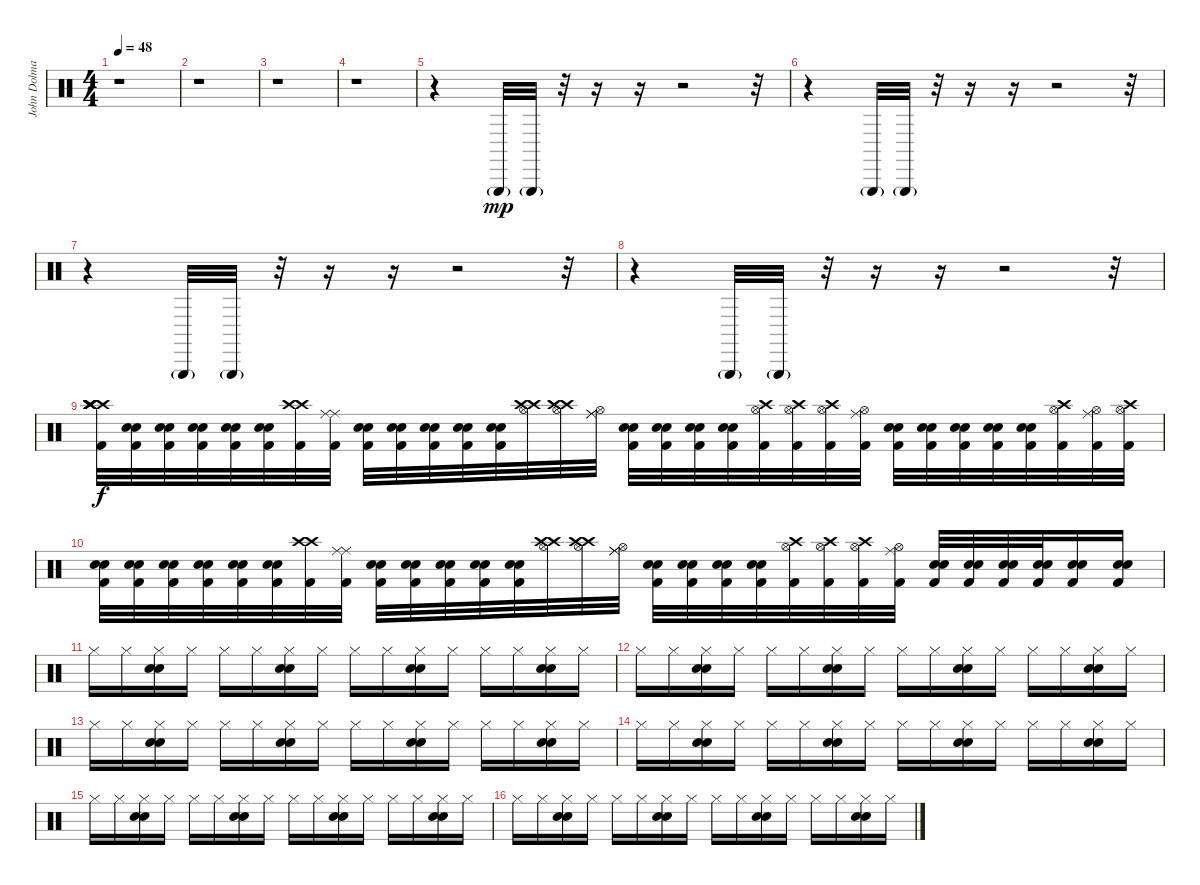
\track ("John Dolmayan: Drums" "John Dolma") {instrument percussion}
\staff {score}
\articulation defaults
\ts (4 4)
\tempo 48
\clef neutral
\ks c
r.1{dy mp} |
r.1 |
r.1 |
r.1 |
r.4 "Triangle (hit)"{g}.32 "Triangle (hit)"{g}.32 r.32 r.16 r.16 r.2 r.32 |
r.4 "Triangle (hit)"{g}.32 "Triangle (hit)"{g}.32 r.32 r.16 r.16 r.2 r.32 |
r.4 "Triangle (hit)"{g}.32 "Triangle (hit)"{g}.32 r.32 r.16 r.16 r.2 r.32 |
r.4 "Triangle (hit)"{g}.32 "Triangle (hit)"{g}.32 r.32 r.16 r.16 r.2 r.32 |
("Crash high (hit)" "Crash high (hit)" "Kick (hit) 2" "Crash high (hit)" "Crash high (hit)" "Crash high (hit)").32{dy f} ("Snare (hit) 2" "Snare (hit) 2" "Kick (hit) 2").32 ("Snare (hit) 2" "Snare (hit) 2" "Kick (hit) 2").32 ("Snare (hit) 2" "Snare (hit) 2" "Kick (hit) 2").32 ("Snare (hit) 2" "Snare (hit) 2" "Kick (hit) 2").32 ("Snare (hit) 2" "Snare (hit) 2" "Kick (hit) 2").32 ("Crash high (hit)" "Crash high (hit)" "Kick (hit) 2").32 ("Ride (middle)" "Ride (middle)" "Kick (hit) 2").32 ("Snare (hit) 2" "Snare (hit) 2" "Kick (hit) 2").32 ("Snare (hit) 2" "Snare (hit) 2" "Kick (hit) 2").32 ("Snare (hit) 2" "Snare (hit) 2" "Kick (hit) 2").32 ("Snare (hit) 2" "Snare (hit) 2" "Kick (hit) 2").32 ("Snare (hit) 2" "Snare (hit) 2" "Kick (hit) 2").32 ("Crash high (hit)" "Crash high (hit)" "Hi-Hat (open)").32 ("Crash high (hit)" "Crash high (hit)" "Hi-Hat (open)").32 ("Ride (middle)" "Ride (middle)" "Hi-Hat (open)").32 ("Snare (hit) 2" "Snare (hit) 2" "Kick (hit) 2").32 ("Snare (hit) 2" "Snare (hit) 2" "Kick (hit) 2").32 ("Snare (hit) 2" "Snare (hit) 2" "Kick (hit) 2").32 ("Snare (hit) 2" "Snare (hit) 2" "Kick (hit) 2").32 ("Crash high (hit)" "Hi-Hat (open)" "Kick (hit) 2").32 ("Crash high (hit)" "Hi-Hat (open)" "Kick (hit) 2").32 ("Crash high (hit)" "Hi-Hat (open)" "Kick (hit) 2").32 ("Ride (middle)" "Hi-Hat (open)" "Kick (hit) 2").32 ("Snare (hit) 2" "Snare (hit) 2" "Kick (hit) 2").32 ("Snare (hit) 2" "Snare (hit) 2" "Kick (hit) 2").32 ("Snare (hit) 2" "Snare (hit) 2" "Kick (hit) 2").32 ("Snare (hit) 2" "Snare (hit) 2" "Kick (hit) 2").32 ("Snare (hit) 2" "Snare (hit) 2" "Kick (hit) 2").32 ("Crash high (hit)" "Hi-Hat (open)" "Kick (hit) 2").32 ("Ride (middle)" "Hi-Hat (open)" "Kick (hit) 2").32 ("Crash high (hit)" "Hi-Hat (open)" "Kick (hit) 2").32 |
("Snare (hit) 2" "Snare (hit) 2" "Kick (hit) 2").32 ("Snare (hit) 2" "Snare (hit) 2" "Kick (hit) 2").32 ("Snare (hit) 2" "Snare (hit) 2" "Kick (hit) 2").32 ("Snare (hit) 2" "Snare (hit) 2" "Kick (hit) 2").32 ("Snare (hit) 2" "Snare (hit) 2" "Kick (hit) 2").32 ("Snare (hit) 2" "Snare (hit) 2" "Kick (hit) 2").32 ("Crash high (hit)" "Crash high (hit)" "Kick (hit) 2").32 ("Ride (middle)" "Ride (middle)" "Kick (hit) 2").32 ("Snare (hit) 2" "Snare (hit) 2" "Kick (hit) 2").32 ("Snare (hit) 2" "Snare (hit) 2" "Kick (hit) 2").32 ("Snare (hit) 2" "Snare (hit) 2" "Kick (hit) 2").32 ("Snare (hit) 2" "Snare (hit) 2" "Kick (hit) 2").32 ("Snare (hit) 2" "Snare (hit) 2" "Kick (hit) 2").32 ("Crash high (hit)" "Crash high (hit)" "Hi-Hat (open)").32 ("Crash high (hit)" "Crash high (hit)" "Hi-Hat (open)").32 ("Ride (middle)" "Ride (middle)" "Hi-Hat (open)").32 ("Snare (hit) 2" "Snare (hit) 2" "Kick (hit) 2").32 ("Snare (hit) 2" "Snare (hit) 2" "Kick (hit) 2").32 ("Snare (hit) 2" "Snare (hit) 2" "Kick (hit) 2").32 ("Snare (hit) 2" "Snare (hit) 2" "Kick (hit) 2").32 ("Crash high (hit)" "Hi-Hat (open)" "Kick (hit) 2").32 ("Crash high (hit)" "Hi-Hat (open)" "Kick (hit) 2").32 ("Crash high (hit)" "Hi-Hat (open)" "Kick (hit) 2").32 ("Ride (middle)" "Hi-Hat (open)" "Kick (hit) 2").32 ("Snare (hit) 2" "Snare (hit) 2" "Kick (hit) 2").32 ("Snare (hit) 2" "Snare (hit) 2" "Kick (hit) 2").32 ("Snare (hit) 2" "Snare (hit) 2" "Kick (hit) 2").32 ("Snare (hit) 2" "Snare (hit) 2" "Kick (hit) 2").32 ("Snare (hit) 2" "Snare (hit) 2" "Kick (hit) 2").16 ("Snare (hit) 2" "Snare (hit) 2" "Kick (hit) 2").16 |
"Hi-Hat (closed)".16 "Hi-Hat (closed)".16 ("Hi-Hat (closed)" "Snare (hit) 2" "Snare (hit) 2").16 "Hi-Hat (closed)".16 "Hi-Hat (closed)".16 "Hi-Hat (closed)".16 ("Hi-Hat (closed)" "Snare (hit) 2" "Snare (hit) 2").16 "Hi-Hat (closed)".16 "Hi-Hat (closed)".16 "Hi-Hat (closed)".16 ("Hi-Hat (closed)" "Snare (hit) 2" "Snare (hit) 2").16 "Hi-Hat (closed)".16 "Hi-Hat (closed)".16 "Hi-Hat (closed)".16 ("Hi-Hat (closed)" "Snare (hit) 2" "Snare (hit) 2").16 "Hi-Hat (closed)".16 |
"Hi-Hat (closed)".16 "Hi-Hat (closed)".16 ("Hi-Hat (closed)" "Snare (hit) 2" "Snare (hit) 2").16 "Hi-Hat (closed)".16 "Hi-Hat (closed)".16 "Hi-Hat (closed)".16 ("Hi-Hat (closed)" "Snare (hit) 2" "Snare (hit) 2").16 "Hi-Hat (closed)".16 "Hi-Hat (closed)".16 "Hi-Hat (closed)".16 ("Hi-Hat (closed)" "Snare (hit) 2" "Snare (hit) 2").16 "Hi-Hat (closed)".16 "Hi-Hat (closed)".16 "Hi-Hat (closed)".16 ("Hi-Hat (closed)" "Snare (hit) 2" "Snare (hit) 2").16 "Hi-Hat (closed)".16 |
"Hi-Hat (closed)".16 "Hi-Hat (closed)".16 ("Hi-Hat (closed)" "Snare (hit) 2" "Snare (hit) 2").16 "Hi-Hat (closed)".16 "Hi-Hat (closed)".16 "Hi-Hat (closed)".16 ("Hi-Hat (closed)" "Snare (hit) 2" "Snare (hit) 2").16 "Hi-Hat (closed)".16 "Hi-Hat (closed)".16 "Hi-Hat (closed)".16 ("Hi-Hat (closed)" "Snare (hit) 2" "Snare (hit) 2").16 "Hi-Hat (closed)".16 "Hi-Hat (closed)".16 "Hi-Hat (closed)".16 ("Hi-Hat (closed)" "Snare (hit) 2" "Snare (hit) 2").16 "Hi-Hat (closed)".16 |
"Hi-Hat (closed)".16 "Hi-Hat (closed)".16 ("Hi-Hat (closed)" "Snare (hit) 2" "Snare (hit) 2").16 "Hi-Hat (closed)".16 "Hi-Hat (closed)".16 "Hi-Hat (closed)".16 ("Hi-Hat (closed)" "Snare (hit) 2" "Snare (hit) 2").16 "Hi-Hat (closed)".16 "Hi-Hat (closed)".16 "Hi-Hat (closed)".16 ("Hi-Hat (closed)" "Snare (hit) 2" "Snare (hit) 2").16 "Hi-Hat (closed)".16 "Hi-Hat (closed)".16 "Hi-Hat (closed)".16 ("Hi-Hat (closed)" "Snare (hit) 2" "Snare (hit) 2").16 "Hi-Hat (closed)".16 |
"Hi-Hat (closed)".16 "Hi-Hat (closed)".16 ("Hi-Hat (closed)" "Snare (hit) 2" "Snare (hit) 2").16 "Hi-Hat (closed)".16 "Hi-Hat (closed)".16 "Hi-Hat (closed)".16 ("Hi-Hat (closed)" "Snare (hit) 2" "Snare (hit) 2").16 "Hi-Hat (closed)".16 "Hi-Hat (closed)".16 "Hi-Hat (closed)".16 ("Hi-Hat (closed)" "Snare (hit) 2" "Snare (hit) 2").16 "Hi-Hat (closed)".16 "Hi-Hat (closed)".16 "Hi-Hat (closed)".16 ("Hi-Hat (closed)" "Snare (hit) 2" "Snare (hit) 2").16 "Hi-Hat (closed)".16 |
"Hi-Hat (closed)".16 "Hi-Hat (closed)".16 ("Hi-Hat (closed)" "Snare (hit) 2" "Snare (hit) 2").16 "Hi-Hat (closed)".16 "Hi-Hat (closed)".16 "Hi-Hat (closed)".16 ("Hi-Hat (closed)" "Snare (hit) 2" "Snare (hit) 2").16 "Hi-Hat (closed)".16 "Hi-Hat (closed)".16 "Hi-Hat (closed)".16 ("Hi-Hat (closed)" "Snare (hit) 2" "Snare (hit) 2").16 "Hi-Hat (closed)".16 "Hi-Hat (closed)".16 "Hi-Hat (closed)".16 ("Hi-Hat (closed)" "Snare (hit) 2" "Snare (hit) 2").16 "Hi-Hat (closed)".16
